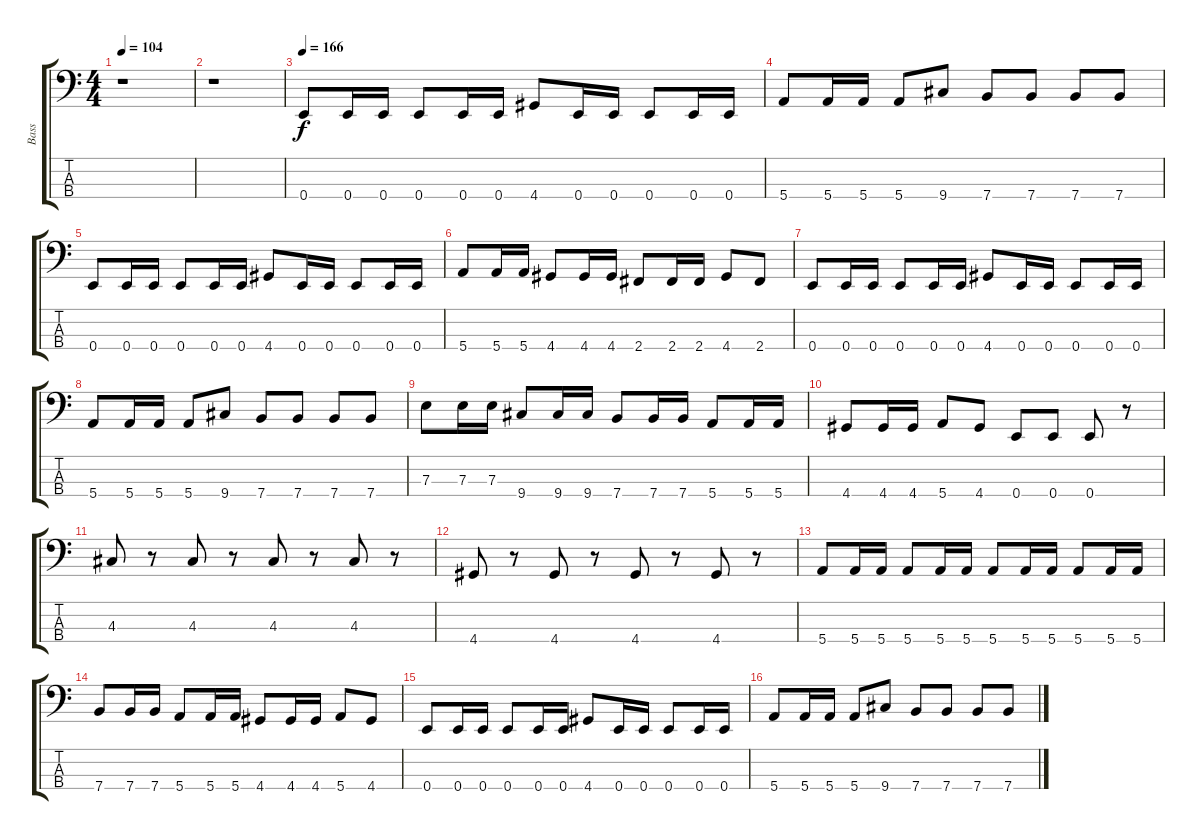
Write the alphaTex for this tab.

\track ("Bass" "Bass") {instrument electricbasspick}
\staff {score tabs}
\tuning (G2 D2 A1 E1) {hide}
\ts (4 4)
\tempo 104
\clef f4
\ks c
r.1{dy f instrument electricbasspick} |
r.1 |
\tempo 166
0.4.8 0.4.16 0.4.16 0.4.8 0.4.16 0.4.16 4.4.8 0.4.16 0.4.16 0.4.8 0.4.16 0.4.16 |
5.4.8 5.4.16 5.4.16 5.4.8 9.4.8 7.4.8 7.4.8 7.4.8 7.4.8 |
0.4.8 0.4.16 0.4.16 0.4.8 0.4.16 0.4.16 4.4.8 0.4.16 0.4.16 0.4.8 0.4.16 0.4.16 |
5.4.8 5.4.16 5.4.16 4.4.8 4.4.16 4.4.16 2.4.8 2.4.16 2.4.16 4.4.8 2.4.8 |
0.4.8 0.4.16 0.4.16 0.4.8 0.4.16 0.4.16 4.4.8 0.4.16 0.4.16 0.4.8 0.4.16 0.4.16 |
5.4.8 5.4.16 5.4.16 5.4.8 9.4.8 7.4.8 7.4.8 7.4.8 7.4.8 |
7.3.8 7.3.16 7.3.16 9.4.8 9.4.16 9.4.16 7.4.8 7.4.16 7.4.16 5.4.8 5.4.16 5.4.16 |
4.4.8 4.4.16 4.4.16 5.4.8 4.4.8 0.4.8 0.4.8 0.4.8 r.8 |
4.3.8 r.8 4.3.8 r.8 4.3.8 r.8 4.3.8 r.8 |
4.4.8 r.8 4.4.8 r.8 4.4.8 r.8 4.4.8 r.8 |
5.4.8 5.4.16 5.4.16 5.4.8 5.4.16 5.4.16 5.4.8 5.4.16 5.4.16 5.4.8 5.4.16 5.4.16 |
7.4.8 7.4.16 7.4.16 5.4.8 5.4.16 5.4.16 4.4.8 4.4.16 4.4.16 5.4.8 4.4.8 |
0.4.8 0.4.16 0.4.16 0.4.8 0.4.16 0.4.16 4.4.8 0.4.16 0.4.16 0.4.8 0.4.16 0.4.16 |
5.4.8 5.4.16 5.4.16 5.4.8 9.4.8 7.4.8 7.4.8 7.4.8 7.4.8
